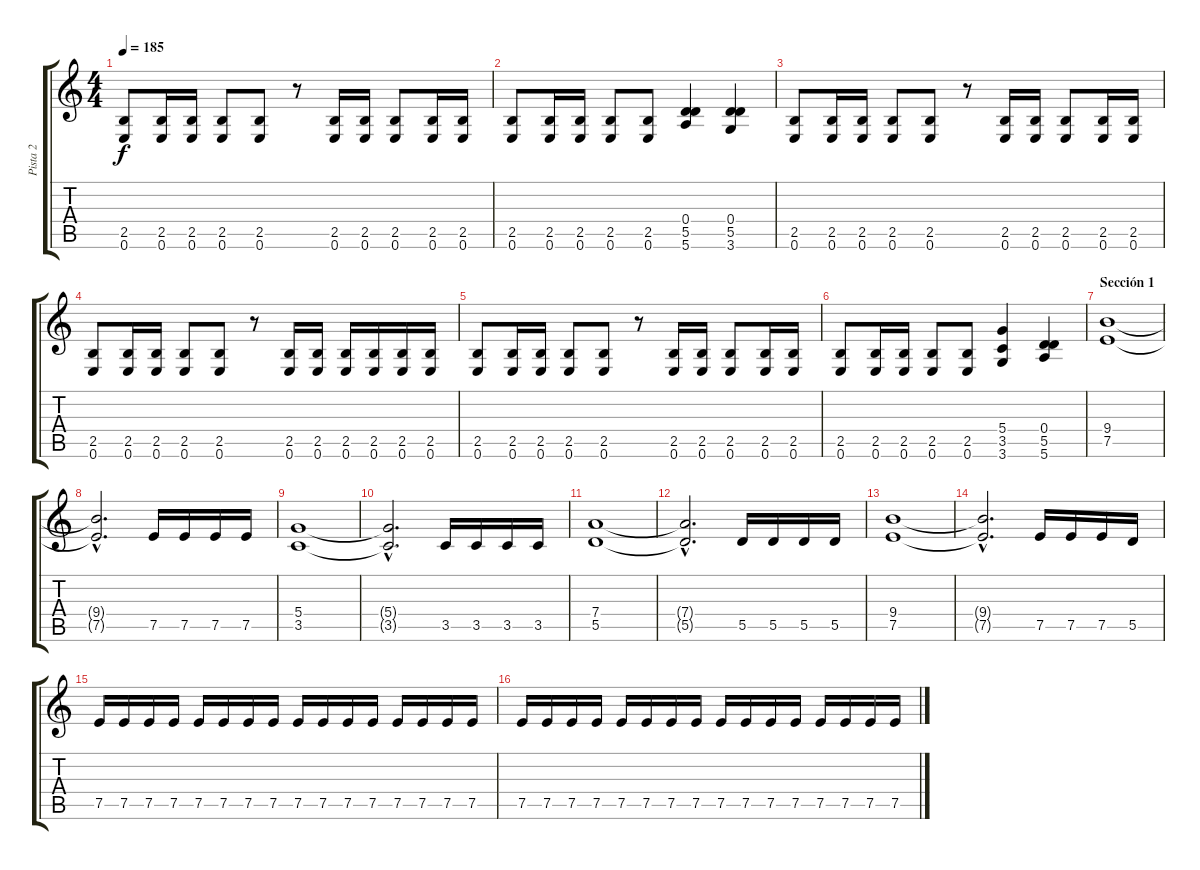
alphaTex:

\track ("Pista 2" "Pista 2") {instrument overdrivenguitar}
\staff {score tabs}
\tuning (E4 B3 G3 D3 A2 E2) {hide}
\ts (4 4)
\tempo 185
\clef g2
\ks c
(2.5 0.6).8{dy f} (2.5 0.6).16 (2.5 0.6).16 (2.5 0.6).8 (2.5 0.6).8 r.8 (2.5 0.6).16 (2.5 0.6).16 (2.5 0.6).8 (2.5 0.6).16 (2.5 0.6).16 |
(2.5 0.6).8 (2.5 0.6).16 (2.5 0.6).16 (2.5 0.6).8 (2.5 0.6).8 (0.4 5.5 5.6).4 (0.4 5.5 3.6).4 |
(2.5 0.6).8 (2.5 0.6).16 (2.5 0.6).16 (2.5 0.6).8 (2.5 0.6).8 r.8 (2.5 0.6).16 (2.5 0.6).16 (2.5 0.6).8 (2.5 0.6).16 (2.5 0.6).16 |
(2.5 0.6).8 (2.5 0.6).16 (2.5 0.6).16 (2.5 0.6).8 (2.5 0.6).8 r.8 (2.5 0.6).16 (2.5 0.6).16 (2.5 0.6).16 (2.5 0.6).16 (2.5 0.6).16 (2.5 0.6).16 |
(2.5 0.6).8 (2.5 0.6).16 (2.5 0.6).16 (2.5 0.6).8 (2.5 0.6).8 r.8 (2.5 0.6).16 (2.5 0.6).16 (2.5 0.6).8 (2.5 0.6).16 (2.5 0.6).16 |
(2.5 0.6).8 (2.5 0.6).16 (2.5 0.6).16 (2.5 0.6).8 (2.5 0.6).8 (5.4 3.5 3.6).4 (0.4 5.5 5.6).4 |
\section ("" "Sección 1")
(9.4 7.5).1 |
(9.4{hac t} 7.5{hac t}).2{d} 7.5.16 7.5.16 7.5.16 7.5.16 |
(5.4 3.5).1 |
(5.4{hac t} 3.5{hac t}).2{d} 3.5.16 3.5.16 3.5.16 3.5.16 |
(7.4 5.5).1 |
(7.4{hac t} 5.5{hac t}).2{d} 5.5.16 5.5.16 5.5.16 5.5.16 |
(9.4 7.5).1 |
(9.4{hac t} 7.5{hac t}).2{d} 7.5.16 7.5.16 7.5.16 5.5.16 |
\section ("" "")
7.5.16 7.5.16 7.5.16 7.5.16 7.5.16 7.5.16 7.5.16 7.5.16 7.5.16 7.5.16 7.5.16 7.5.16 7.5.16 7.5.16 7.5.16 7.5.16 |
7.5.16 7.5.16 7.5.16 7.5.16 7.5.16 7.5.16 7.5.16 7.5.16 7.5.16 7.5.16 7.5.16 7.5.16 7.5.16 7.5.16 7.5.16 7.5.16
